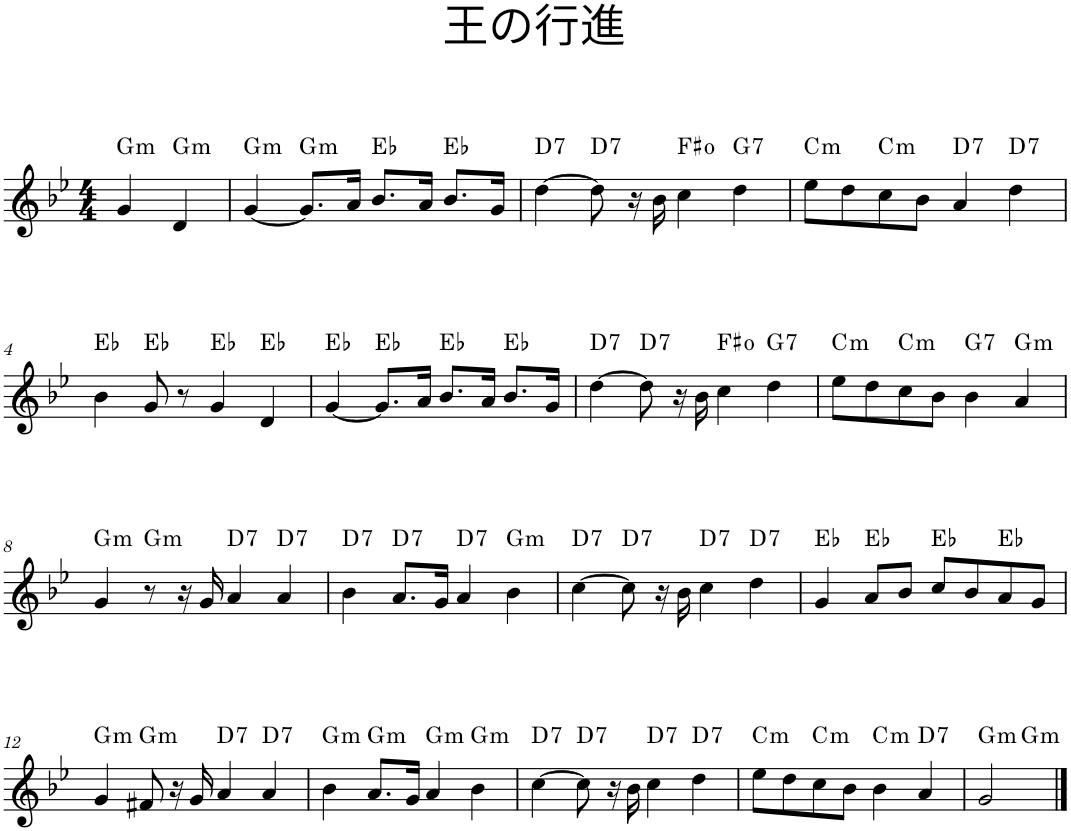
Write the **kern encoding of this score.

**kern	**harte
*part1	*part1
*staff1	*
*I"Piano	*
*I'Pno.	*
*clefG2	*
*k[b-e-]	*
*M4/4	*
=	=
!	!LO:H:kt=m
4g/	G:min
!	!LO:H:kt=m
4d/	G:min
=1	=1
!	!LO:H:kt=m
[<4g/	G:min
!	!LO:H:kt=m
8.g/L]	G:min
16a/Jk	.
8.b-/L	Eb:maj
16a/Jk	.
8.b-/L	Eb:maj
16g/Jk	.
=2	=2
!	!LO:H:kt=7
[>4dd\	D:7
!	!LO:H:kt=7
8dd\]	D:7
16r	.
16b-\	.
4cc\	F#:dim
!	!LO:H:kt=7
4dd\	G:7
=3	=3
!	!LO:H:kt=m
8ee-\L	C:min
8dd\	.
!	!LO:H:kt=m
8cc\	C:min
8b-\J	.
!	!LO:H:kt=7
4a/	D:7
!	!LO:H:kt=7
4dd\	D:7
!!LO:LB:g=z
=4	=4
4b-\	Eb:maj
8g/	Eb:maj
8r	.
4g/	Eb:maj
4d/	Eb:maj
=5	=5
[<4g/	Eb:maj
8.g/L]	Eb:maj
16a/Jk	.
8.b-/L	Eb:maj
16a/Jk	.
8.b-/L	Eb:maj
16g/Jk	.
=6	=6
!	!LO:H:kt=7
[>4dd\	D:7
!	!LO:H:kt=7
8dd\]	D:7
16r	.
16b-\	.
4cc\	F#:dim
!	!LO:H:kt=7
4dd\	G:7
=7	=7
!	!LO:H:kt=m
8ee-\L	C:min
8dd\	.
!	!LO:H:kt=m
8cc\	C:min
8b-\J	.
!	!LO:H:kt=7
4b-\	G:7
!	!LO:H:kt=m
4a/	G:min
!!LO:LB:g=z
=8	=8
!	!LO:H:kt=m
4g/	G:min
!	!LO:H:kt=m
8r	G:min
16r	.
16g/	.
!	!LO:H:kt=7
4a/	D:7
!	!LO:H:kt=7
4a/	D:7
=9	=9
!	!LO:H:kt=7
4b-\	D:7
!	!LO:H:kt=7
8.a/L	D:7
16g/Jk	.
!	!LO:H:kt=7
4a/	D:7
!	!LO:H:kt=m
4b-\	G:min
=10	=10
!	!LO:H:kt=7
[>4cc\	D:7
!	!LO:H:kt=7
8cc\]	D:7
16r	.
16b-\	.
!	!LO:H:kt=7
4cc\	D:7
!	!LO:H:kt=7
4dd\	D:7
=11	=11
4g/	Eb:maj
8a/L	Eb:maj
8b-/J	.
8cc/L	Eb:maj
8b-/	.
8a/	Eb:maj
8g/J	.
!!LO:LB:g=z
=12	=12
!	!LO:H:kt=m
4g/	G:min
!	!LO:H:kt=m
8f#X/	G:min
16r	.
16g/	.
!	!LO:H:kt=7
4a/	D:7
!	!LO:H:kt=7
4a/	D:7
=13	=13
!	!LO:H:kt=m
4b-\	G:min
!	!LO:H:kt=m
8.a/L	G:min
16g/Jk	.
!	!LO:H:kt=m
4a/	G:min
!	!LO:H:kt=m
4b-\	G:min
=14	=14
!	!LO:H:kt=7
[>4cc\	D:7
!	!LO:H:kt=7
8cc\]	D:7
16r	.
16b-\	.
!	!LO:H:kt=7
4cc\	D:7
!	!LO:H:kt=7
4dd\	D:7
=15	=15
!	!LO:H:kt=m
8ee-\L	C:min
8dd\	.
!	!LO:H:kt=m
8cc\	C:min
8b-\J	.
!	!LO:H:kt=m
4b-\	C:min
!	!LO:H:kt=7
4a/	D:7
=16	=16
!	!LO:H:kt=m
*^	*
2g/	4ryy	G:min
!	!	!LO:H:kt=m
.	4ryy	G:min
*v	*v	*
==	==
*-	*-
